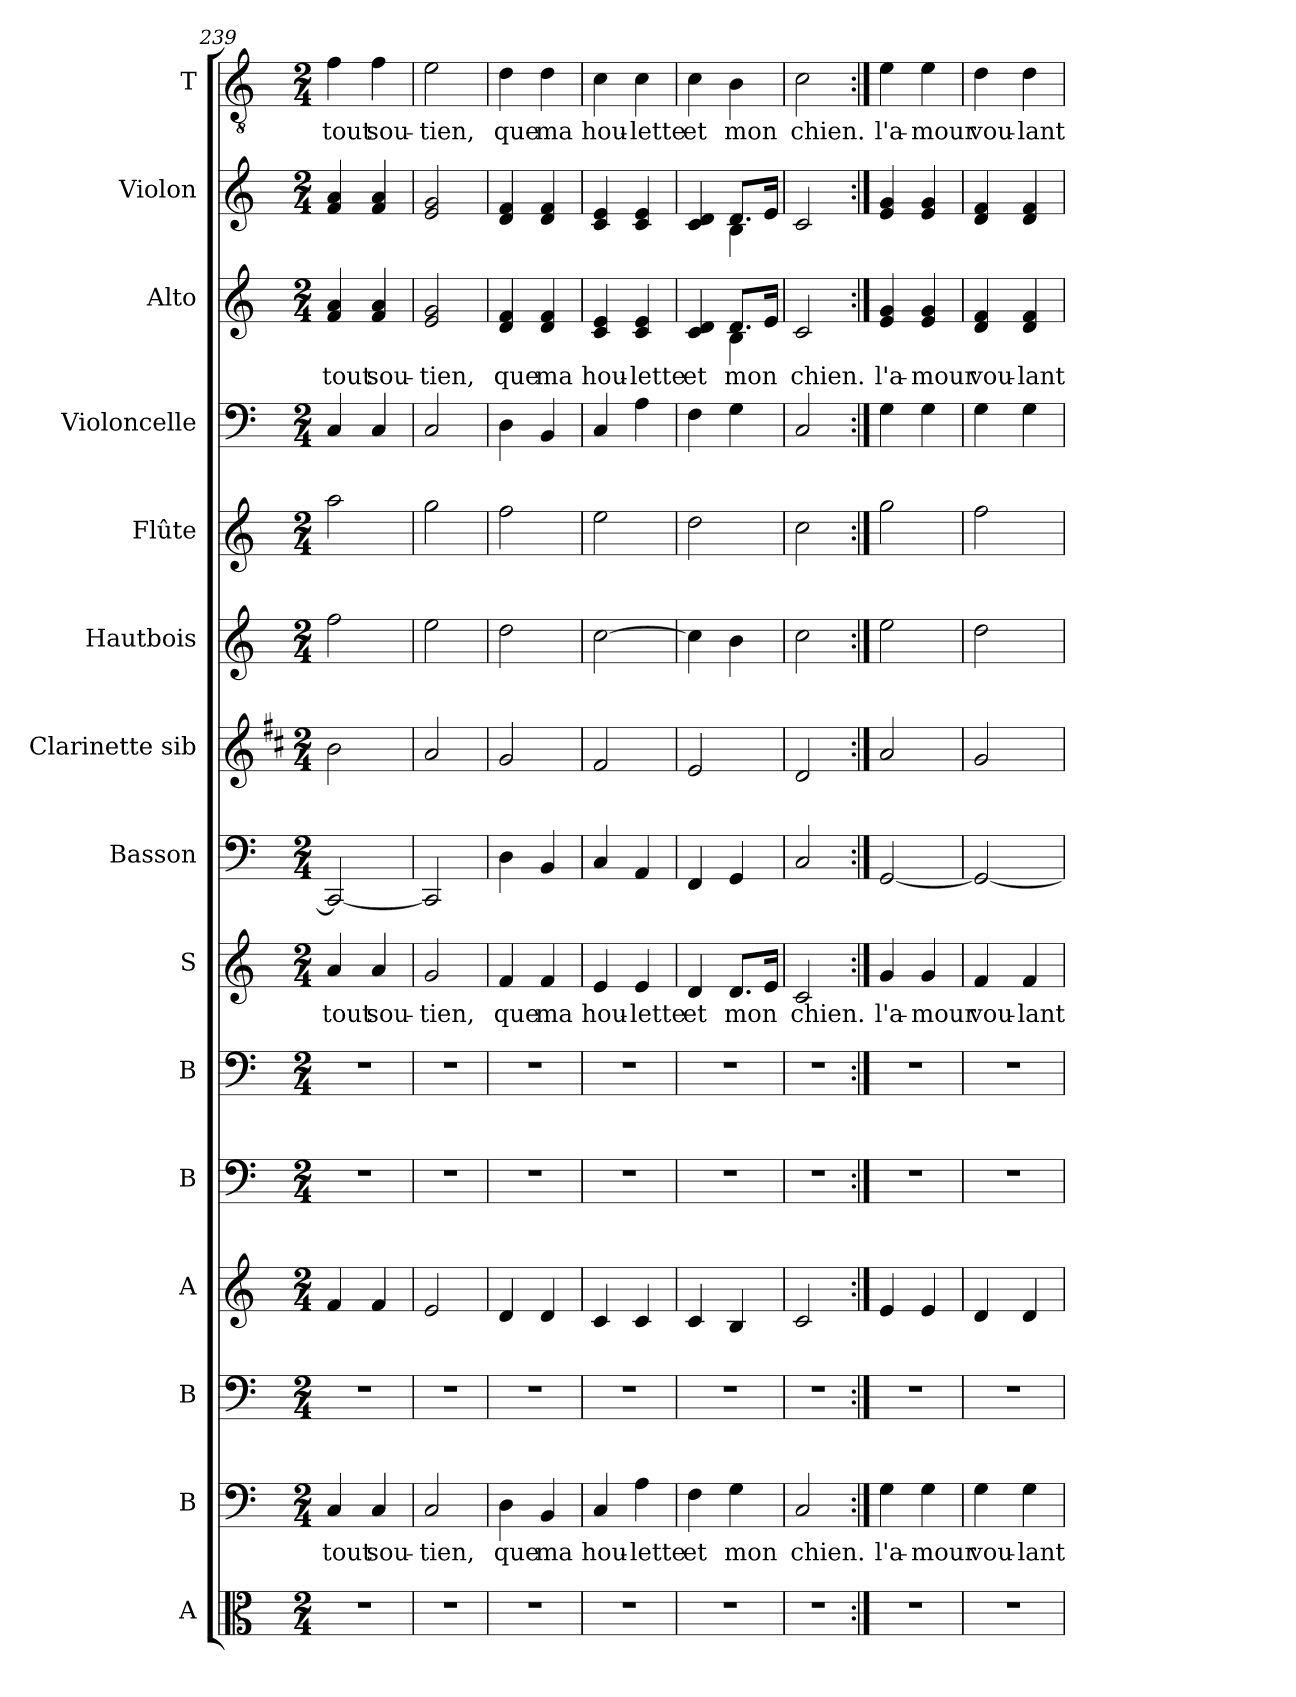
**kern	**kern	**text	**kern	**kern	**kern	**kern	**kern	**text	**kern	**kern	**kern	**kern	**kern	**kern	**text	**kern	**kern	**text
*part15	*part14	*part14	*part13	*part12	*part11	*part10	*part9	*part9	*part8	*part7	*part6	*part5	*part4	*part3	*part3	*part2	*part1	*part1
*staff15	*staff14	*staff14	*staff13	*staff12	*staff11	*staff10	*staff9	*staff9	*staff8	*staff7	*staff6	*staff5	*staff4	*staff3	*staff3	*staff2	*staff1	*staff1
*I"A	*I"B	*	*I"B	*I"A	*I"B	*I"B	*I"S	*	*I"Basson	*I"Clarinette sib	*I"Hautbois	*I"Flûte	*I"Violoncelle	*I"Alto	*	*I"Violon	*I"T	*
*I'A	*I'B	*	*I'B	*I'A	*I'B	*I'B	*I'S	*	*I'Bsn.	*I'Cl. Sib	*I'Hb.	*I'Fl.	*I'Vc.	*I'A	*	*I'Vln.	*I'T	*
*clefC3	*clefF4	*	*clefF4	*clefG2	*clefF4	*clefF4	*clefG2	*	*clefF4	*clefG2	*clefG2	*clefG2	*clefF4	*clefG2	*	*clefG2	*clefGv2	*
*	*	*	*	*	*	*	*	*	*	*ITrd1c2	*	*	*	*	*	*	*	*
*k[]	*k[]	*	*k[]	*k[]	*k[]	*k[]	*k[]	*	*k[]	*k[]	*k[]	*k[]	*k[]	*k[]	*	*k[]	*k[]	*
*C:	*C:	*	*C:	*C:	*C:	*C:	*C:	*	*C:	*C:	*C:	*C:	*C:	*C:	*	*C:	*C:	*
*M2/4	*M2/4	*	*M2/4	*M2/4	*M2/4	*M2/4	*M2/4	*	*M2/4	*M2/4	*M2/4	*M2/4	*M2/4	*M2/4	*	*M2/4	*M2/4	*
=239	=239	=239	=239	=239	=239	=239	=239	=239	=239	=239	=239	=239	=239	=239	=239	=239	=239	=239
!	!	!LO:LY:b	!	!	!	!	!	!LO:LY:b	!	!	!	!	!	!	!LO:LY:b	!	!	!LO:LY:b
2r	4C/	tout	2r	4f/	2r	2r	4a/	tout	2CC/_	2a\	2ff\	2aa\	4C/	4f/ 4a/	tout	4f/ 4a/	4f\	tout
!	!	!LO:LY:b	!	!	!	!	!	!LO:LY:b	!	!	!	!	!	!	!LO:LY:b	!	!	!LO:LY:b
.	4C/	sou-	.	4f/	.	.	4a/	sou-	.	.	.	.	4C/	4f/ 4a/	sou-	4f/ 4a/	4f\	sou-
=240	=240	=240	=240	=240	=240	=240	=240	=240	=240	=240	=240	=240	=240	=240	=240	=240	=240	=240
!	!	!LO:LY:b	!	!	!	!	!	!LO:LY:b	!	!	!	!	!	!	!LO:LY:b	!	!	!LO:LY:b
2r	2C/	-tien,	2r	2e/	2r	2r	2g/	-tien,	2CC/]	2g/	2ee\	2gg\	2C/	2e/ 2g/	-tien,	2e/ 2g/	2e\	-tien,
!!LO:PB:g=z
=241	=241	=241	=241	=241	=241	=241	=241	=241	=241	=241	=241	=241	=241	=241	=241	=241	=241	=241
!	!	!LO:LY:b	!	!	!	!	!	!LO:LY:b	!	!	!	!	!	!	!LO:LY:b	!	!	!LO:LY:b
2r	4D\	que	2r	4d/	2r	2r	4f/	que	4D\	2f/	2dd\	2ff\	4D\	4d/ 4f/	que	4d/ 4f/	4d\	que
!	!	!LO:LY:b	!	!	!	!	!	!LO:LY:b	!	!	!	!	!	!	!LO:LY:b	!	!	!LO:LY:b
.	4BB/	ma	.	4d/	.	.	4f/	ma	4BB/	.	.	.	4BB/	4d/ 4f/	ma	4d/ 4f/	4d\	ma
=242	=242	=242	=242	=242	=242	=242	=242	=242	=242	=242	=242	=242	=242	=242	=242	=242	=242	=242
!	!	!LO:LY:b	!	!	!	!	!	!LO:LY:b	!	!	!	!	!	!	!LO:LY:b	!	!	!LO:LY:b
2r	4C/	hou-	2r	4c/	2r	2r	4e/	hou-	4C/	2e/	[2cc\	2ee\	4C/	4c/ 4e/	hou-	4c/ 4e/	4c\	hou-
!	!	!LO:LY:b	!	!	!	!	!	!LO:LY:b	!	!	!	!	!	!	!LO:LY:b	!	!	!LO:LY:b
.	4A\	-lette	.	4c/	.	.	4e/	-lette	4AA/	.	.	.	4A\	4c/ 4e/	-lette	4c/ 4e/	4c\	-lette
=243	=243	=243	=243	=243	=243	=243	=243	=243	=243	=243	=243	=243	=243	=243	=243	=243	=243	=243
!	!	!LO:LY:b	!	!	!	!	!	!LO:LY:b	!	!	!	!	!	!	!LO:LY:b	!	!	!LO:LY:b
*	*	*	*	*	*	*	*	*	*	*	*	*	*	*^	*	*^	*	*
2r	4F\	et	2r	4c/	2r	2r	4d/	et	4FF/	2d/	4cc\]	2dd\	4F\	4c/ 4d/	4ryy	et	4c/ 4d/	4ryy	4c\	et
!	!	!LO:LY:b	!	!	!	!	!	!LO:LY:b	!	!	!	!	!	!	!	!LO:LY:b	!	!	!	!LO:LY:b
.	4G\	mon	.	4B/	.	.	8.d/L	mon	4GG/	.	4b\	.	4G\	8.d/L	4B\	mon	8.d/L	4B\	4B\	mon
.	.	.	.	.	.	.	16e/Jk	.	.	.	.	.	.	16e/Jk	.	.	16e/Jk	.	.	.
*	*	*	*	*	*	*	*	*	*	*	*	*	*	*v	*v	*	*	*	*	*
*	*	*	*	*	*	*	*	*	*	*	*	*	*	*	*	*v	*v	*	*
=244	=244	=244	=244	=244	=244	=244	=244	=244	=244	=244	=244	=244	=244	=244	=244	=244	=244	=244
!	!	!LO:LY:b	!	!	!	!	!	!LO:LY:b	!	!	!	!	!	!	!LO:LY:b	!	!	!LO:LY:b
2r	2C/	chien.	2r	2c/	2r	2r	2c/	chien.	2C/	2c/	2cc\	2cc\	2C/	2c/	chien.	2c/	2c\	chien.
!!LO:PB:g=z
=245:|!	=245:|!	=245:|!	=245:|!	=245:|!	=245:|!	=245:|!	=245:|!	=245:|!	=245:|!	=245:|!	=245:|!	=245:|!	=245:|!	=245:|!	=245:|!	=245:|!	=245:|!	=245:|!
!	!	!LO:LY:b	!	!	!	!	!	!LO:LY:b	!	!	!	!	!	!	!LO:LY:b	!	!	!LO:LY:b
2r	4G\	l'a-	2r	4e/	2r	2r	4g/	l'a-	[2GG/	2g/	2ee\	2gg\	4G\	4e/ 4g/	l'a-	4e/ 4g/	4e\	l'a-
!	!	!LO:LY:b	!	!	!	!	!	!LO:LY:b	!	!	!	!	!	!	!LO:LY:b	!	!	!LO:LY:b
.	4G\	-mour	.	4e/	.	.	4g/	-mour	.	.	.	.	4G\	4e/ 4g/	-mour	4e/ 4g/	4e\	-mour
=246	=246	=246	=246	=246	=246	=246	=246	=246	=246	=246	=246	=246	=246	=246	=246	=246	=246	=246
!	!	!LO:LY:b	!	!	!	!	!	!LO:LY:b	!	!	!	!	!	!	!LO:LY:b	!	!	!LO:LY:b
2r	4G\	vou-	2r	4d/	2r	2r	4f/	vou-	2GG/_	2f/	2dd\	2ff\	4G\	4d/ 4f/	vou-	4d/ 4f/	4d\	vou-
!	!	!LO:LY:b	!	!	!	!	!	!LO:LY:b	!	!	!	!	!	!	!LO:LY:b	!	!	!LO:LY:b
.	4G\	-lant	.	4d/	.	.	4f/	-lant	.	.	.	.	4G\	4d/ 4f/	-lant	4d/ 4f/	4d\	-lant
=	=	=	=	=	=	=	=	=	=	=	=	=	=	=	=	=	=	=
*-	*-	*-	*-	*-	*-	*-	*-	*-	*-	*-	*-	*-	*-	*-	*-	*-	*-	*-
